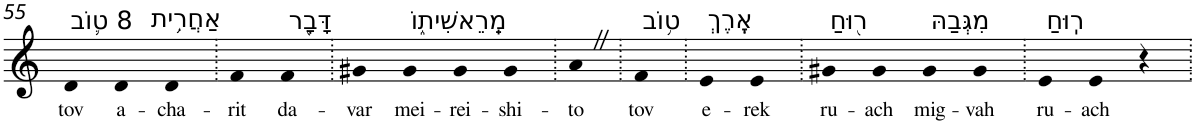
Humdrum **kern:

**kern	**text
*part1	*part1
*staff1	*staff1
*I"Piano	*
*I'Pno	*
!!LO:PB:g=z
*clefG2	*
*k[]	*
=55	=55
!LO:TX:a:t=8 ט֛וֹב	!
!	!LO:LY:b
4d	tov
!LO:TX:a:t=אַחֲרִ֥ית	!
!	!LO:LY:b
4d	a-
!	!LO:LY:b
4d	-cha-
=56.	=56.
!	!LO:LY:b
4f	-rit
!LO:TX:a:t=דָּבָ֖ר	!
!	!LO:LY:b
4f	da-
=57.	=57.
!	!LO:LY:b
4g#X	-var
!LO:TX:a:t=מֵֽרֵאשִׁית֑וֹ	!
!	!LO:LY:b
4g#	mei-
!	!LO:LY:b
4g#	-rei-
!	!LO:LY:b
4g#	-shi-
=58.	=58.
!	!LO:LY:b
4aZ	-to
=59.	=59.
!LO:TX:a:t=ט֥וֹב	!
!	!LO:LY:b
4f	tov
=60.	=60.
!LO:TX:a:t=אֶֽרֶךְ	!
!	!LO:LY:b
4e	e-
!	!LO:LY:b
4e	-rek
=61.	=61.
!LO:TX:a:t=ר֖וּחַ	!
!	!LO:LY:b
4g#X	ru-
!	!LO:LY:b
4g#	-ach
!LO:TX:a:t=מִגְּבַהּ	!
!	!LO:LY:b
4g#	mig-
!	!LO:LY:b
4g#	-vah
=62.	=62.
!LO:TX:a:t=רֽוּחַ	!
!	!LO:LY:b
4e	ru-
!	!LO:LY:b
4e	-ach
4r	.
=.	=.
*-	*-
